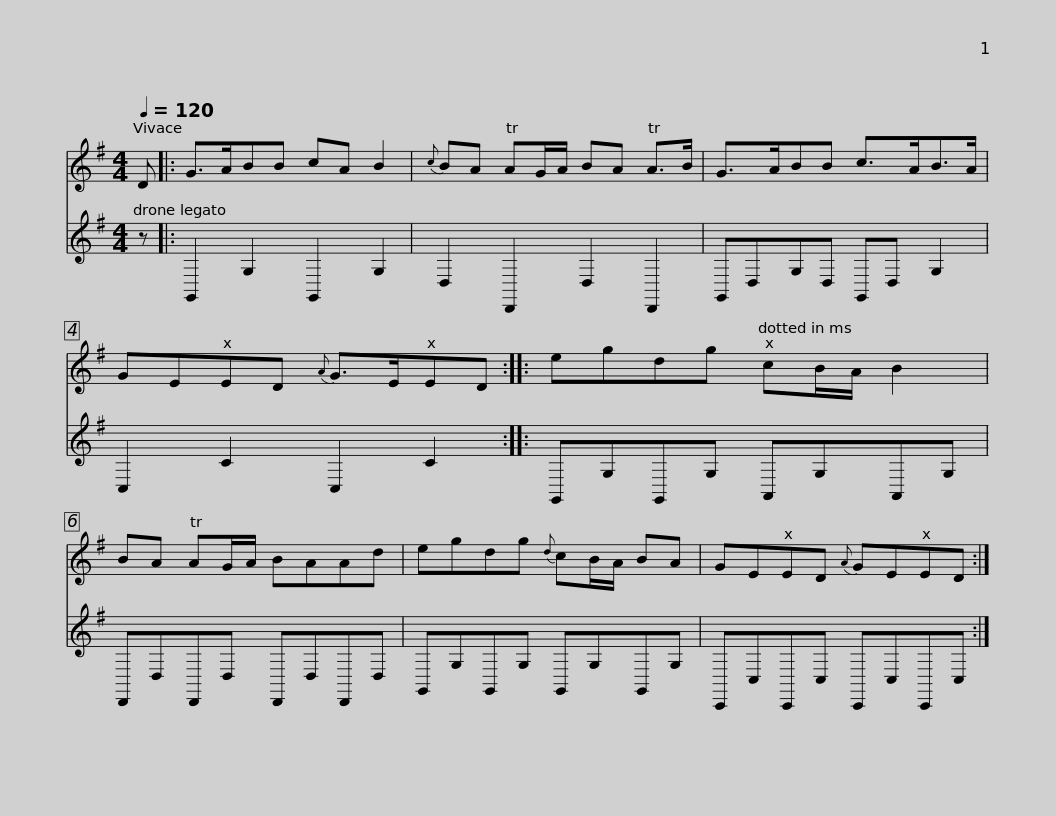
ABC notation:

X:1
%%score 1 2
L:1/8
Q:1/4=120
M:4/4
I:linebreak $
K:G
V:1 treble
V:2 treble
V:1
 D |: G>ABB cA B2 |{c} BA AG/A/ BA A>B | G>ABB c>AB>A | GEED{A} G>EED ::$ %5
 egdg cB/A/ B2 | BA AG/A/ BAAd | egdg{d} cB/A/ BA |$ GEED{A} GEED :| %9
V:2
 z |: G,,2 G,2 G,,2 G,2 | D,2 D,,2 D,2 D,,2 | G,,D,G,D, G,,D, G,2 | C,2 C2 C,2 C2 ::$ %5
 G,,G,G,,G, A,,G,A,,G, | D,,D,D,,D, D,,D,D,,D, | G,,G,G,,G, G,,G,G,,G, |$ C,,C,C,,C, C,,C,C,,C, :| %9
